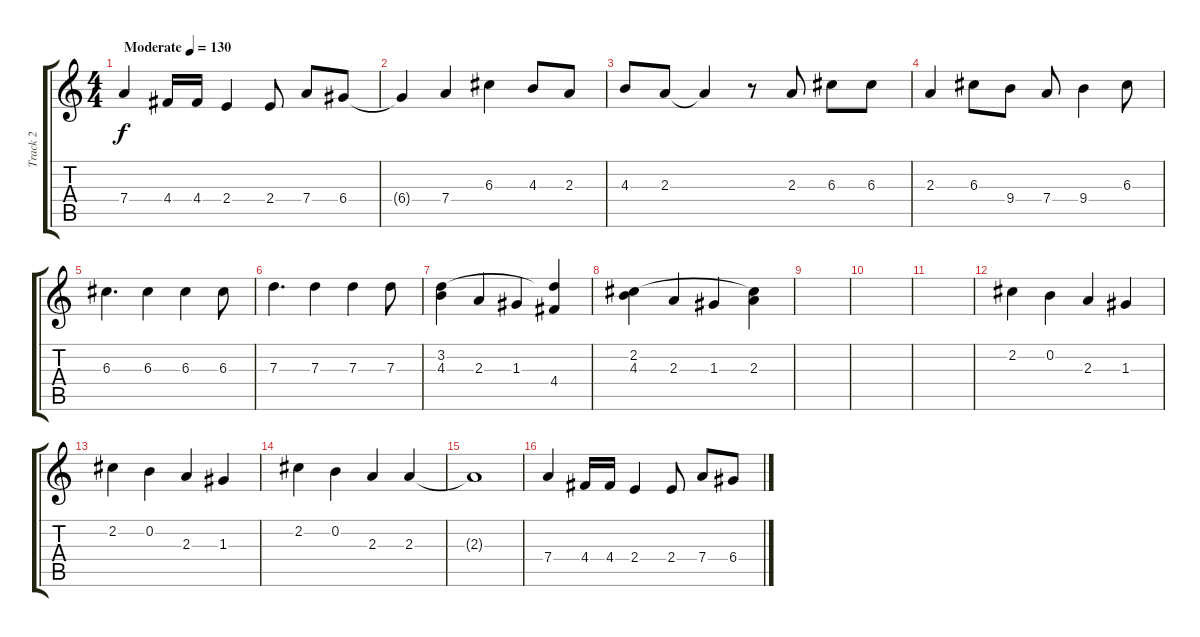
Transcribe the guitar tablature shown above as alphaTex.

\track ("Track 2" "Track 2") {instrument acousticguitarsteel}
\staff {score tabs}
\tuning (E4 B3 G3 D3 A2 E2) {hide}
\ts (4 4)
\tempo (130 "Moderate")
\clef g2
\ks c
7.4.4{dy f instrument acousticguitarsteel} 4.4.16 4.4.16 2.4.4 2.4.8 7.4.8 6.4.8 |
6.4{t}.4 7.4.4 6.3.4 4.3.8 2.3.8 |
4.3.8 2.3.8 2.3{t}.4 r.8 2.3.8 6.3.8 6.3.8 |
2.3.4 6.3.8 9.4.8 7.4.8 9.4.4 6.3.8 |
6.3.4{d} 6.3.4 6.3.4 6.3.8 |
7.3.4{d} 7.3.4 7.3.4 7.3.8 |
(3.2 4.3).4 2.3.4 1.3.4 (3.2{t} 4.4).4 |
(2.2 4.3).4 2.3.4 1.3.4 (2.2{t} 2.3).4 |
|
|
|
2.2.4 0.2.4 2.3.4 1.3.4 |
2.2.4 0.2.4 2.3.4 1.3.4 |
2.2.4 0.2.4 2.3.4 2.3.4 |
2.3{t}.1 |
7.4.4 4.4.16 4.4.16 2.4.4 2.4.8 7.4.8 6.4.8
